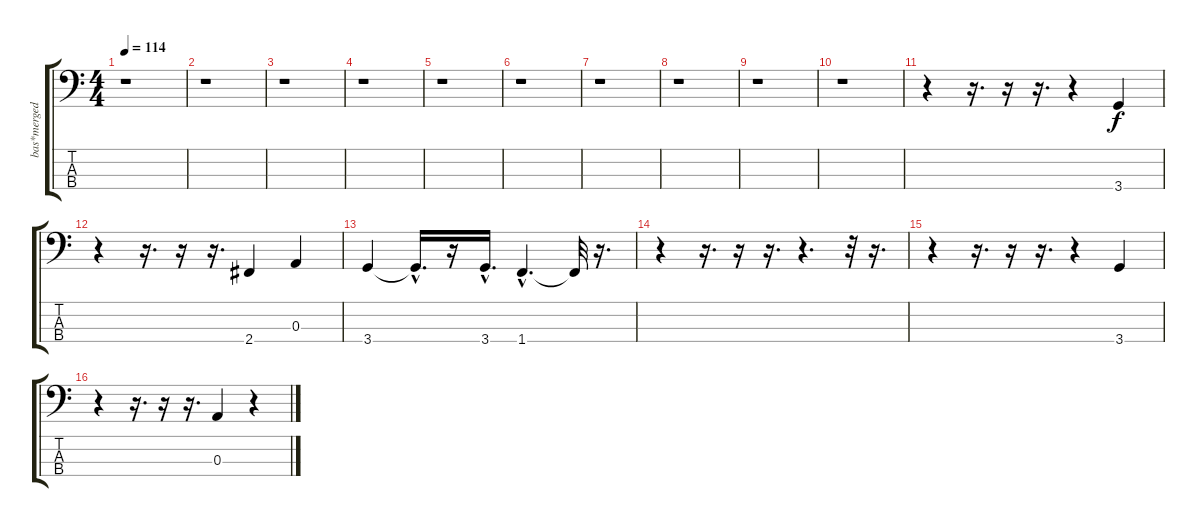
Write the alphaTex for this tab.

\track ("bas*merged" "bas*merged") {instrument fretlessbass}
\staff {score tabs}
\tuning (G2 D2 A1 E1) {hide}
\ts (4 4)
\tempo 114
\clef f4
\ks c
r.1{dy f} |
r.1 |
r.1 |
r.1 |
r.1 |
r.1 |
r.1 |
r.1 |
r.1 |
r.1 |
r.4 r.16{d} r.16 r.16{d} r.4 3.4.4 |
r.4 r.16{d} r.16 r.16{d} 2.4.4 0.3.4 |
3.4.4 3.4{hac t}.16{d} r.16 3.4{hac}.16{d} 1.4{hac}.4{d} 1.4{t}.32 r.16{d} |
r.4 r.16{d} r.16 r.16{d} r.4{d} r.32 r.16{d} |
r.4 r.16{d} r.16 r.16{d} r.4 3.4.4 |
r.4 r.16{d} r.16 r.16{d} 0.3.4 r.4
